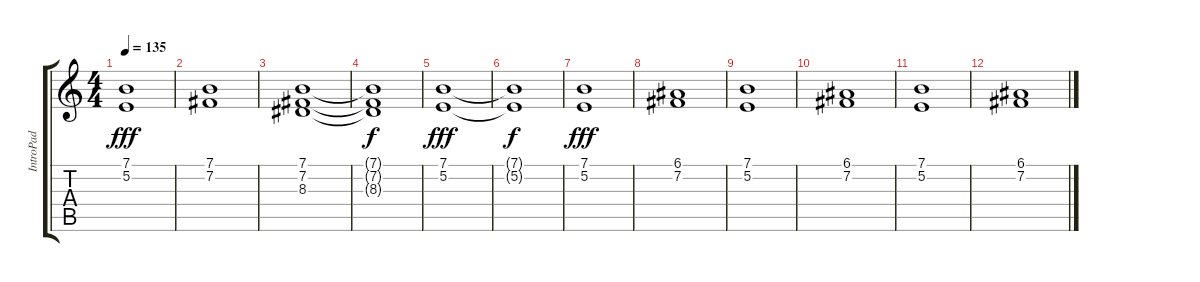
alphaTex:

\track ("IntroPad" "IntroPad") {instrument pad8sweep}
\staff {score tabs}
\tuning (E4 B3 G3 D3 A2 E2) {hide}
\ts (4 4)
\tempo 135
\clef g2
\ks c
(7.1 5.2).1{dy fff} |
(7.1 7.2).1 |
(7.1 7.2 8.3).1 |
(7.1{t} 7.2{t} 8.3{t}).1{dy f} |
(7.1 5.2).1{dy fff} |
(7.1{t} 5.2{t}).1{dy f} |
(7.1 5.2).1{dy fff} |
(6.1 7.2).1 |
(7.1 5.2).1 |
(6.1 7.2).1 |
(7.1 5.2).1 |
(6.1 7.2).1
